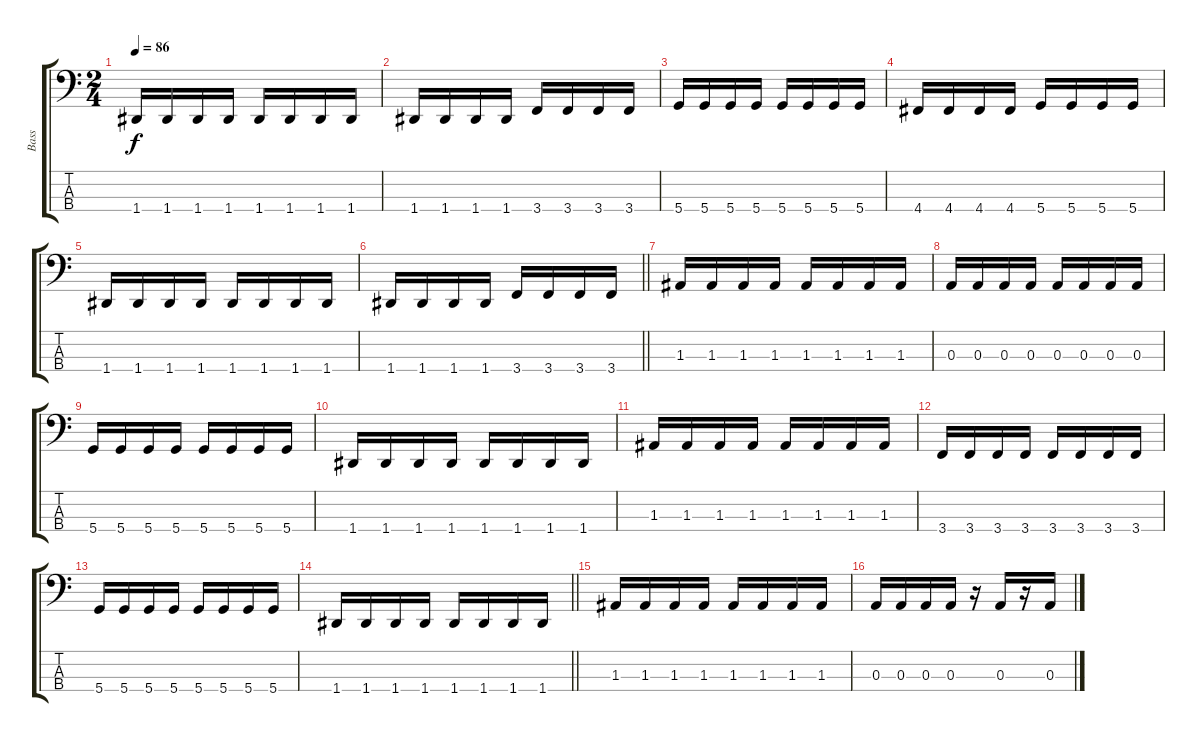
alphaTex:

\track ("Bass" "Bass") {instrument electricbasspick}
\staff {score tabs}
\tuning (G2 D2 A1 D1) {hide}
\ts (2 4)
\tempo 86
\clef f4
\ks c
1.4.16{dy f} 1.4.16 1.4.16 1.4.16 1.4.16 1.4.16 1.4.16 1.4.16 |
1.4.16 1.4.16 1.4.16 1.4.16 3.4.16 3.4.16 3.4.16 3.4.16 |
5.4.16 5.4.16 5.4.16 5.4.16 5.4.16 5.4.16 5.4.16 5.4.16 |
4.4.16 4.4.16 4.4.16 4.4.16 5.4.16 5.4.16 5.4.16 5.4.16 |
1.4.16 1.4.16 1.4.16 1.4.16 1.4.16 1.4.16 1.4.16 1.4.16 |
\barLineRight lightlight
1.4.16 1.4.16 1.4.16 1.4.16 3.4.16 3.4.16 3.4.16 3.4.16 |
1.3.16 1.3.16 1.3.16 1.3.16 1.3.16 1.3.16 1.3.16 1.3.16 |
0.3.16 0.3.16 0.3.16 0.3.16 0.3.16 0.3.16 0.3.16 0.3.16 |
5.4.16 5.4.16 5.4.16 5.4.16 5.4.16 5.4.16 5.4.16 5.4.16 |
1.4.16 1.4.16 1.4.16 1.4.16 1.4.16 1.4.16 1.4.16 1.4.16 |
1.3.16 1.3.16 1.3.16 1.3.16 1.3.16 1.3.16 1.3.16 1.3.16 |
3.4.16 3.4.16 3.4.16 3.4.16 3.4.16 3.4.16 3.4.16 3.4.16 |
5.4.16 5.4.16 5.4.16 5.4.16 5.4.16 5.4.16 5.4.16 5.4.16 |
\barLineRight lightlight
1.4.16 1.4.16 1.4.16 1.4.16 1.4.16 1.4.16 1.4.16 1.4.16 |
1.3.16 1.3.16 1.3.16 1.3.16 1.3.16 1.3.16 1.3.16 1.3.16 |
0.3.16 0.3.16 0.3.16 0.3.16 r.16 0.3.16 r.16 0.3.16
